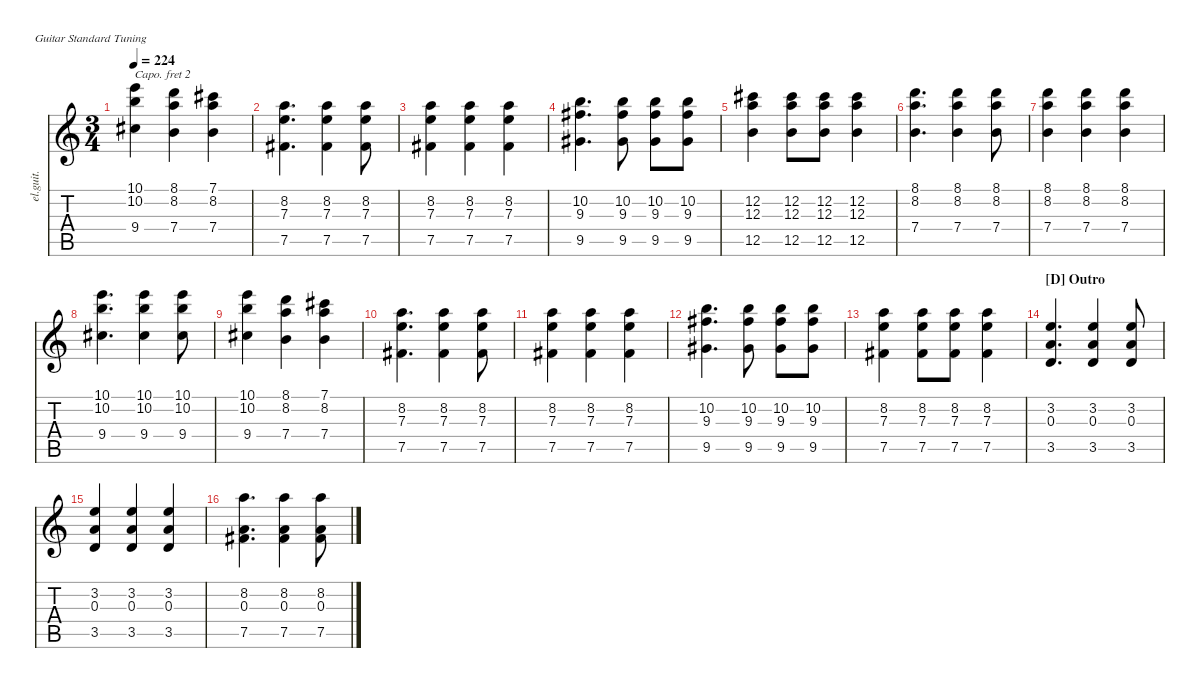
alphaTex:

\defaultSystemsLayout 4
\hideDynamics
\bracketExtendMode nobrackets
\otherSystemsTrackNameOrientation horizontal
\track ("Clean Guitar" "el.guit.") {instrument electricguitarclean}
\staff {score tabs}
\capo 2
\tuning (E4 B3 G3 D3 A2 E2)
\ts (3 4)
\tempo 224
\clef g2
\ks c
(10.1 10.2 9.4{acc #}).4{dy mf beam Down} (8.1 8.2 7.4).4{beam Down} (7.1{acc #} 8.2 7.4).4{beam Down} |
(7.5{acc #} 7.3 8.2).4{d beam Down} (7.3 8.2 7.5{acc #}).4{beam Down} (7.3 8.2 7.5{acc #}).8{beam Down} |
(7.3 7.5{acc #} 8.2).4{beam Down} (7.3 7.5{acc #} 8.2).4{beam Down} (7.3 7.5{acc #} 8.2).4{beam Down} |
(9.5{acc #} 9.3{acc #} 10.2).4{d beam Down} (10.2 9.3{acc #} 9.5{acc #}).8{beam Down} (10.2 9.3{acc #} 9.5{acc #}).8{beam Down} (10.2 9.3{acc #} 9.5{acc #}).8{beam Down} |
(12.2{acc #} 12.3 12.5).4{beam Down} (12.2{acc #} 12.3 12.5).8{beam Down} (12.2{acc #} 12.3 12.5).8{beam Down} (12.2{acc #} 12.3 12.5).4{beam Down} |
(7.4 8.2 8.1).4{d beam Down} (8.1 8.2 7.4).4{beam Down} (8.1 8.2 7.4).8{beam Down} |
(8.1 8.2 7.4).4{beam Down} (8.1 8.2 7.4).4{beam Down} (8.1 8.2 7.4).4{beam Down} |
(9.4{acc #} 10.2 10.1).4{d beam Down} (10.1 10.2 9.4{acc #}).4{beam Down} (10.1 10.2 9.4{acc #}).8{beam Down} |
(10.1 10.2 9.4{acc #}).4{beam Down} (8.1 8.2 7.4).4{beam Down} (7.1{acc #} 8.2 7.4).4{beam Down} |
(7.5{acc #} 7.3 8.2).4{d beam Down} (7.3 8.2 7.5{acc #}).4{beam Down} (7.3 8.2 7.5{acc #}).8{beam Down} |
(7.3 7.5{acc #} 8.2).4{beam Down} (7.3 7.5{acc #} 8.2).4{beam Down} (7.3 7.5{acc #} 8.2).4{beam Down} |
(9.5{acc #} 9.3{acc #} 10.2).4{d beam Down} (10.2 9.3{acc #} 9.5{acc #}).8{beam Down} (10.2 9.3{acc #} 9.5{acc #}).8{beam Down} (10.2 9.3{acc #} 9.5{acc #}).8{beam Down} |
(8.2 7.3 7.5{acc #}).4{beam Down} (8.2 7.3 7.5{acc #}).8{beam Down} (8.2 7.3 7.5{acc #}).8{beam Down} (8.2 7.3 7.5{acc #}).4{beam Down} |
\section ("D" "Outro")
(3.2 0.3 3.5).4{d beam Up} (3.5 0.3 3.2).4{beam Up} (3.5 0.3 3.2).8{beam Up} |
(3.2 0.3 3.5).4{beam Up} (3.2 0.3 3.5).4{beam Up} (3.2 0.3 3.5).4{beam Up} |
(7.5{acc #} 0.3 8.2).4{d beam Down} (8.2 0.3 7.5{acc #}).4{beam Down} (8.2 0.3 7.5{acc #}).8{beam Down}
